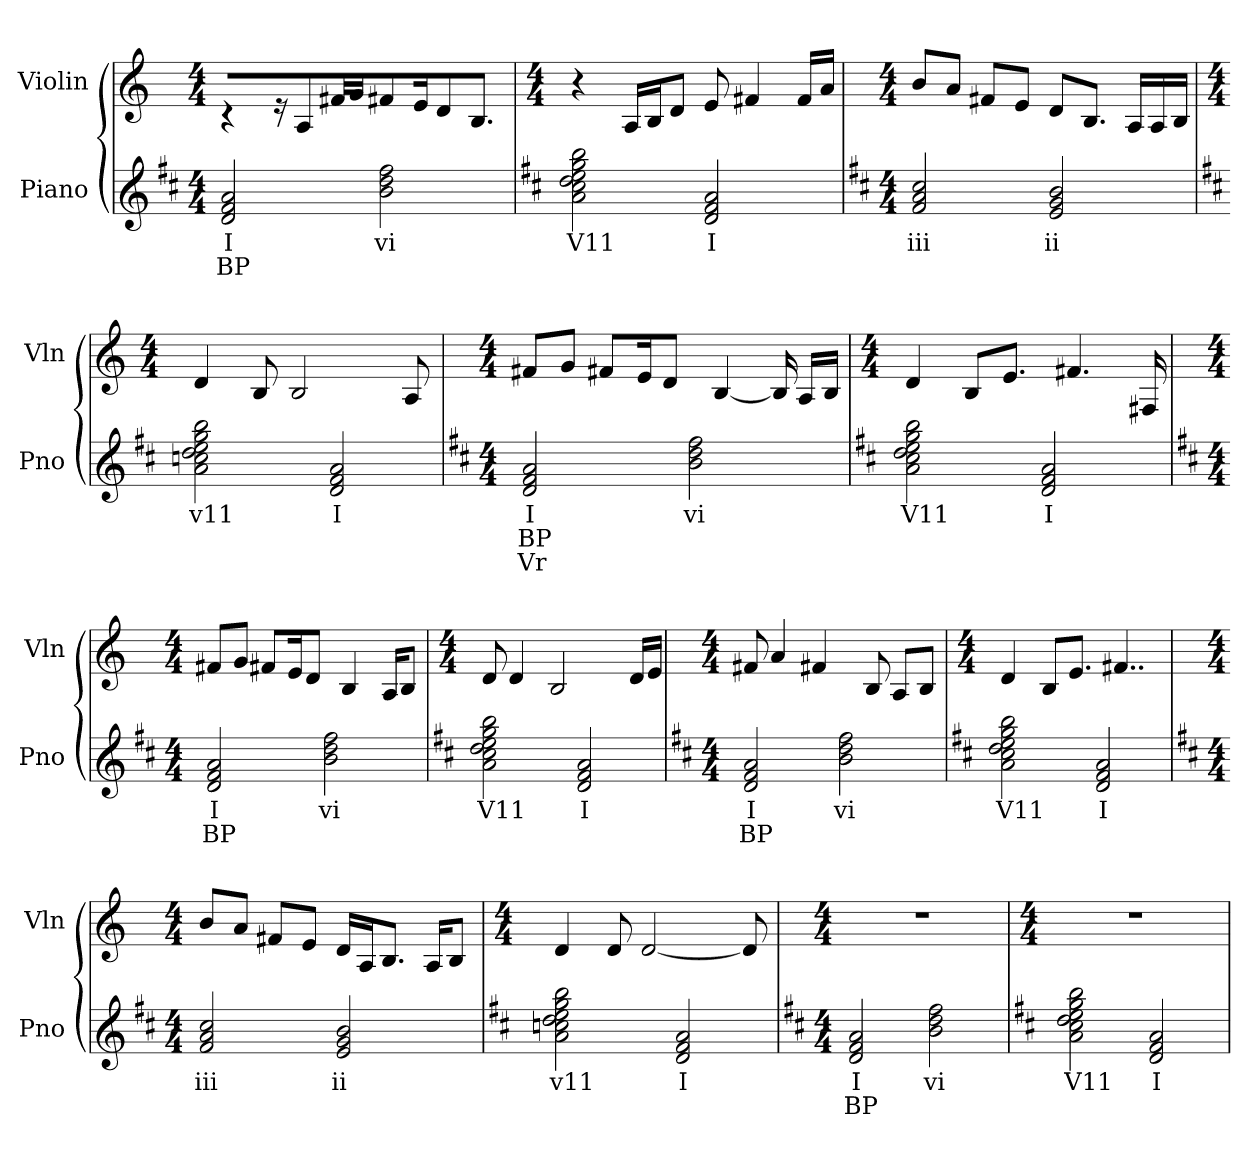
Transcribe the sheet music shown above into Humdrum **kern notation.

**kern	**text	**text	**text	**kern
*part2	*part2	*part2	*part2	*part1
*staff2	*staff2	*staff2	*staff2	*staff1
*I"Piano	*	*	*	*I"Violin
*I'Pno	*	*	*	*I'Vln
*k[f#c#]	*	*	*	*
*D:	*	*	*	*
*M4/4	*	*	*	*M4/4
=	=	=	=	=
2d 2f# 2a	I	BP	.	4r
.	.	.	.	16r
.	.	.	.	8AL
.	.	.	.	32f#XLL
.	.	.	.	32gJJJ
2b 2dd 2ff#	vi	.	.	8f#XL
.	.	.	.	16eK
.	.	.	.	8dJ
.	.	.	.	8.BJ
=	=	=	=	=
*k[f#c#]	*	*	*	*
*D:	*	*	*	*
*	*	*	*	*M4/4
2a 2cc# 2ee 2gg 2bb 2dd	V11	.	.	4r
.	.	.	.	16ALL
.	.	.	.	16BJ
.	.	.	.	8dJ
2d 2f# 2a	I	.	.	8e
.	.	.	.	4f#X
.	.	.	.	16f#LL
.	.	.	.	16aJJ
=	=	=	=	=
*k[f#c#]	*	*	*	*
*D:	*	*	*	*
*M4/4	*	*	*	*M4/4
2f# 2a 2cc#	iii	.	.	8bL
.	.	.	.	8aJ
.	.	.	.	8f#XL
.	.	.	.	8eJ
2e 2g 2b	ii	.	.	8dL
.	.	.	.	8.BJ
.	.	.	.	16ALL
.	.	.	.	16A
.	.	.	.	16BJJ
=	=	=	=	=
*k[f#c#]	*	*	*	*
*D:	*	*	*	*
*	*	*	*	*M4/4
2a 2ccn 2ee 2gg 2bb 2dd	v11	.	.	4d
.	.	.	.	8B
.	.	.	.	2B
2d 2f# 2a	I	.	.	.
.	.	.	.	8A
=	=	=	=	=
*k[f#c#]	*	*	*	*
*D:	*	*	*	*
*M4/4	*	*	*	*M4/4
2d 2f# 2a	I	BP	Vr	8f#XL
.	.	.	.	8gJ
.	.	.	.	8f#XL
.	.	.	.	16eK
.	.	.	.	8dJ
2b 2dd 2ff#	vi	.	.	.
.	.	.	.	[4B
.	.	.	.	16B]
.	.	.	.	16ALL
.	.	.	.	16BJJ
=	=	=	=	=
*k[f#c#]	*	*	*	*
*D:	*	*	*	*
*	*	*	*	*M4/4
2a 2cc# 2ee 2gg 2bb 2dd	V11	.	.	4d
.	.	.	.	8BL
.	.	.	.	8.eJ
2d 2f# 2a	I	.	.	.
.	.	.	.	4.f#X
.	.	.	.	16F#X
=	=	=	=	=
*k[f#c#]	*	*	*	*
*D:	*	*	*	*
*M4/4	*	*	*	*M4/4
2d 2f# 2a	I	BP	.	8f#XL
.	.	.	.	8gJ
.	.	.	.	8f#XL
.	.	.	.	16eK
.	.	.	.	8dJ
2b 2dd 2ff#	vi	.	.	.
.	.	.	.	4B
.	.	.	.	16AKL
.	.	.	.	8BJ
=	=	=	=	=
*k[f#c#]	*	*	*	*
*D:	*	*	*	*
*	*	*	*	*M4/4
2a 2cc# 2ee 2gg 2bb 2dd	V11	.	.	8d
.	.	.	.	4d
.	.	.	.	2B
2d 2f# 2a	I	.	.	.
.	.	.	.	16dLL
.	.	.	.	16eJJ
=	=	=	=	=
*k[f#c#]	*	*	*	*
*D:	*	*	*	*
*M4/4	*	*	*	*M4/4
2d 2f# 2a	I	BP	.	8f#X
.	.	.	.	4a
.	.	.	.	4f#X
2b 2dd 2ff#	vi	.	.	.
.	.	.	.	8B
.	.	.	.	8AL
.	.	.	.	8BJ
=	=	=	=	=
*k[f#c#]	*	*	*	*
*D:	*	*	*	*
*	*	*	*	*M4/4
2a 2cc# 2ee 2gg 2bb 2dd	V11	.	.	4d
.	.	.	.	8BL
.	.	.	.	8.eJ
2d 2f# 2a	I	.	.	.
.	.	.	.	4..f#X
=	=	=	=	=
*k[f#c#]	*	*	*	*
*D:	*	*	*	*
*M4/4	*	*	*	*M4/4
2f# 2a 2cc#	iii	.	.	8bL
.	.	.	.	8aJ
.	.	.	.	8f#XL
.	.	.	.	8eJ
2e 2g 2b	ii	.	.	16dLL
.	.	.	.	16AJ
.	.	.	.	8.BJ
.	.	.	.	16AKL
.	.	.	.	8BJ
=	=	=	=	=
*k[f#c#]	*	*	*	*
*D:	*	*	*	*
*	*	*	*	*M4/4
2a 2ccn 2ee 2gg 2bb 2dd	v11	.	.	4d
.	.	.	.	8d
.	.	.	.	[2d
2d 2f# 2a	I	.	.	.
.	.	.	.	8d]
=	=	=	=	=
*k[f#c#]	*	*	*	*
*D:	*	*	*	*
*M4/4	*	*	*	*M4/4
2d 2f# 2a	I	BP	.	1r
2b 2dd 2ff#	vi	.	.	.
=	=	=	=	=
*k[f#c#]	*	*	*	*
*D:	*	*	*	*
*	*	*	*	*M4/4
2a 2cc# 2ee 2gg 2bb 2dd	V11	.	.	1r
2d 2f# 2a	I	.	.	.
=	=	=	=	=
*-	*-	*-	*-	*-
